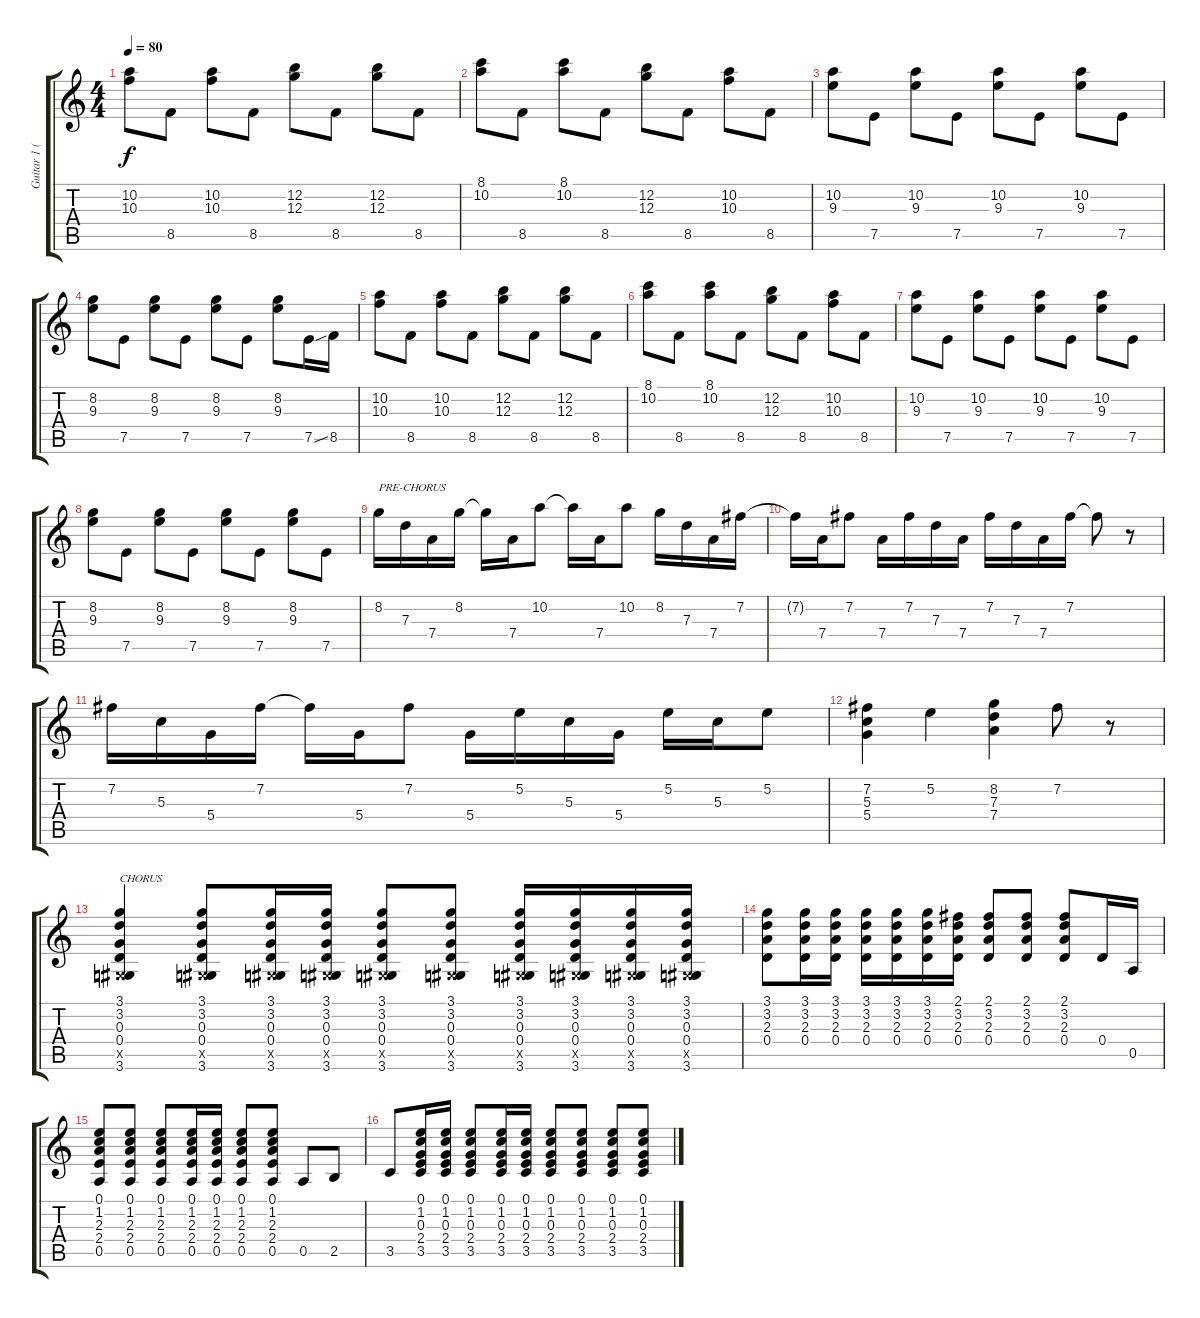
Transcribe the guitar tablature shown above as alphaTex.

\track ("Guitar 1 (Disto)" "Guitar 1 (") {instrument distortionguitar}
\staff {score tabs}
\tuning (E4 B3 G3 D3 A2 E2) {hide}
\ts (4 4)
\tempo 80
\clef g2
\ks c
(10.2 10.3).8{dy f} 8.5.8 (10.2 10.3).8 8.5.8 (12.2 12.3).8 8.5.8 (12.2 12.3).8 8.5.8 |
(8.1 10.2).8 8.5.8 (8.1 10.2).8 8.5.8 (12.2 12.3).8 8.5.8 (10.2 10.3).8 8.5.8 |
(10.2 9.3).8 7.5.8 (10.2 9.3).8 7.5.8 (10.2 9.3).8 7.5.8 (10.2 9.3).8 7.5.8 |
(8.2 9.3).8 7.5.8 (8.2 9.3).8 7.5.8 (8.2 9.3).8 7.5.8 (8.2 9.3).8 7.5{ss}.16 8.5.16 |
(10.2 10.3).8 8.5.8 (10.2 10.3).8 8.5.8 (12.2 12.3).8 8.5.8 (12.2 12.3).8 8.5.8 |
(8.1 10.2).8 8.5.8 (8.1 10.2).8 8.5.8 (12.2 12.3).8 8.5.8 (10.2 10.3).8 8.5.8 |
(10.2 9.3).8 7.5.8 (10.2 9.3).8 7.5.8 (10.2 9.3).8 7.5.8 (10.2 9.3).8 7.5.8 |
(8.2 9.3).8 7.5.8 (8.2 9.3).8 7.5.8 (8.2 9.3).8 7.5.8 (8.2 9.3).8 7.5.8 |
8.2.16{txt "PRE-CHORUS"} 7.3.16 7.4.16 8.2.16 8.2{t}.16 7.4.16 10.2.8 10.2{t}.16 7.4.16 10.2.8 8.2.16 7.3.16 7.4.16 7.2.16 |
7.2{t}.16 7.4.16 7.2.8 7.4.16 7.2.16 7.3.16 7.4.16 7.2.16 7.3.16 7.4.16 7.2.16 7.2{t}.8 r.8 |
7.2.16 5.3.16 5.4.16 7.2.16 7.2{t}.16 5.4.16 7.2.8 5.4.16 5.2.16 5.3.16 5.4.16 5.2.16 5.3.16 5.2.8 |
(7.2 5.3 5.4).4 5.2.4 (8.2 7.3 7.4).4 7.2.8 r.8 |
(3.1 3.2 0.3 0.4 -1.5{x} 3.6).4{txt "CHORUS"} (3.1 3.2 0.3 0.4 -1.5{x} 3.6).8 (3.1 3.2 0.3 0.4 -1.5{x} 3.6).16 (3.1 3.2 0.3 0.4 -1.5{x} 3.6).16 (3.1 3.2 0.3 0.4 -1.5{x} 3.6).8 (3.1 3.2 0.3 0.4 -1.5{x} 3.6).8 (3.1 3.2 0.3 0.4 -1.5{x} 3.6).16 (3.1 3.2 0.3 0.4 -1.5{x} 3.6).16 (3.1 3.2 0.3 0.4 -1.5{x} 3.6).16 (3.1 3.2 0.3 0.4 -1.5{x} 3.6).16 |
(3.1 3.2 2.3 0.4).8 (3.1 3.2 2.3 0.4).16 (3.1 3.2 2.3 0.4).16 (3.1 3.2 2.3 0.4).16 (3.1 3.2 2.3 0.4).16 (3.1 3.2 2.3 0.4).16 (2.1 3.2 2.3 0.4).16 (2.1 3.2 2.3 0.4).8 (2.1 3.2 2.3 0.4).8 (2.1 3.2 2.3 0.4).8 0.4.16 0.5.16 |
(0.1 1.2 2.3 2.4 0.5).8 (0.1 1.2 2.3 2.4 0.5).8 (0.1 1.2 2.3 2.4 0.5).8 (0.1 1.2 2.3 2.4 0.5).16 (0.1 1.2 2.3 2.4 0.5).16 (0.1 1.2 2.3 2.4 0.5).8 (0.1 1.2 2.3 2.4 0.5).8 0.5.8 2.5.8 |
3.5.8 (0.1 1.2 0.3 2.4 3.5).16 (0.1 1.2 0.3 2.4 3.5).16 (0.1 1.2 0.3 2.4 3.5).8 (0.1 1.2 0.3 2.4 3.5).16 (0.1 1.2 0.3 2.4 3.5).16 (0.1 1.2 0.3 2.4 3.5).8 (0.1 1.2 0.3 2.4 3.5).8 (0.1 1.2 0.3 2.4 3.5).8 (0.1 1.2 0.3 2.4 3.5).8
